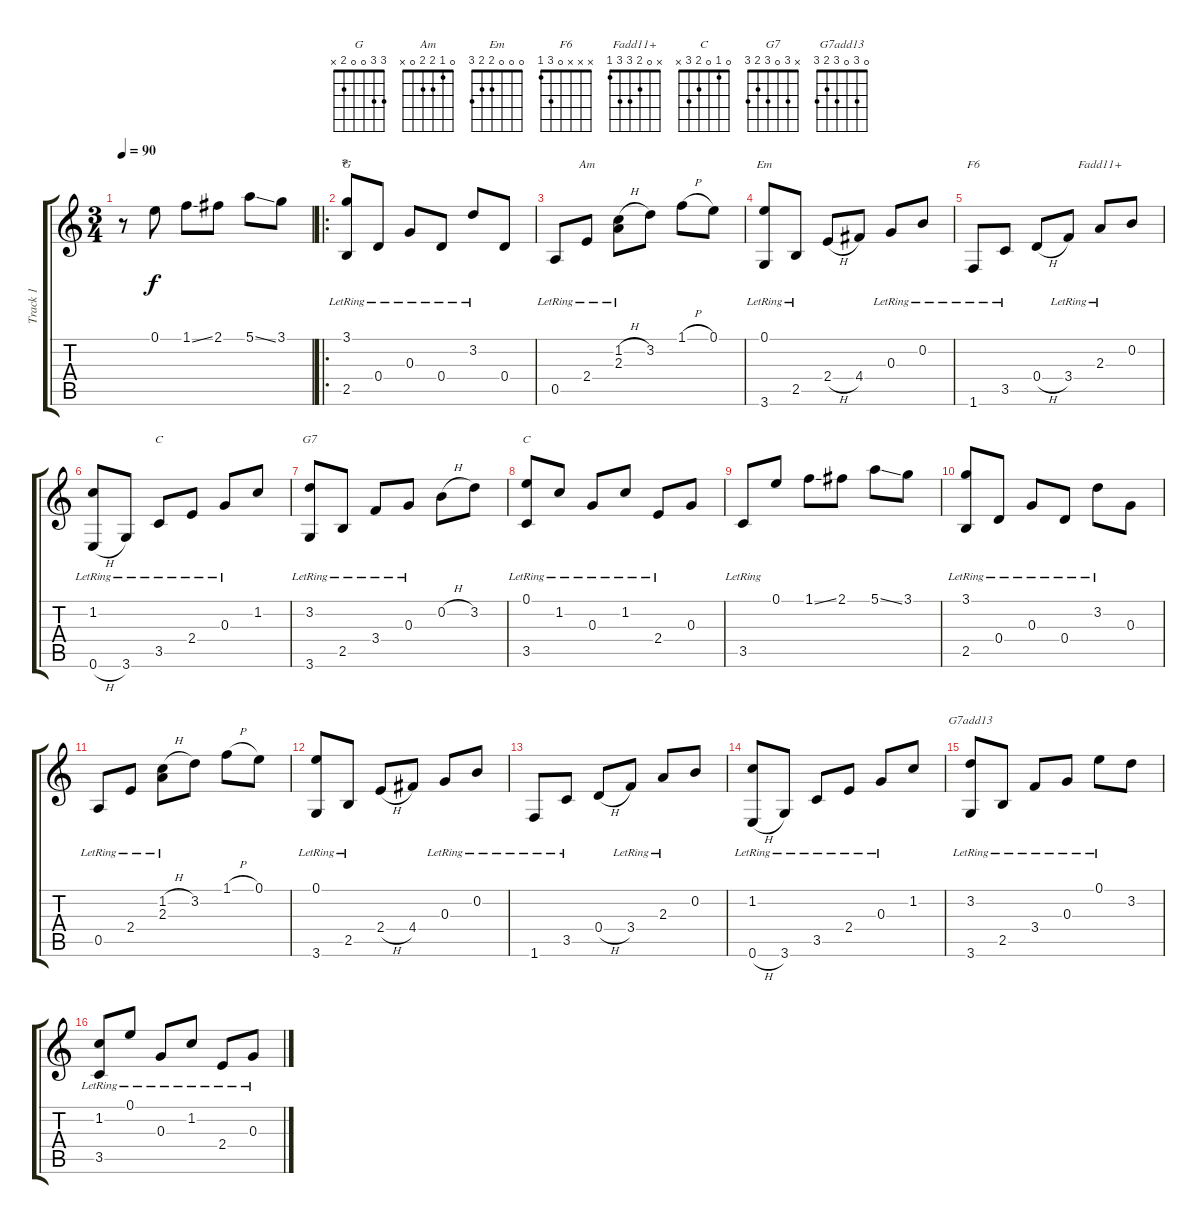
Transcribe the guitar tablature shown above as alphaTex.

\track ("Track 1" "Track 1") {instrument acousticguitarnylon}
\staff {score tabs}
\tuning (E4 B3 G3 D3 A2 E2) {hide}
\chord ("G" 3 3 0 0 2 x)
\chord ("Am" 0 1 2 2 0 x)
\chord ("Em" 0 0 0 2 2 3)
\chord ("F6" x x x 0 3 1)
\chord ("Fadd11+" x 0 2 3 3 1)
\chord ("C" x 1 0 2 3 3)
\chord ("G7" x 3 0 3 2 3)
\chord ("C" 0 1 0 2 3 x)
\chord ("G7add13" 0 3 0 3 2 3)
\ts (3 4)
\tempo 90
\clef g2
\ks c
r.8{dy f instrument acousticguitarnylon} 0.1.8 1.1{ss}.8 2.1.8 5.1{ss}.8 3.1.8 |
\ro
\section ("" "*")
(3.1{lr} 2.5{lr}).8{ch "G"} 0.4{lr}.8 0.3{lr}.8 0.4{lr}.8 3.2{lr}.8 0.4.8 |
0.5{lr}.8 2.4{lr}.8{ch "Am"} (1.2{h} 2.3{lr}).8 3.2.8 1.1{h}.8 0.1.8 |
(0.1{lr} 3.6{lr}).8{ch "Em"} 2.5{lr}.8 2.4{h}.8 4.4.8 0.3{lr}.8 0.2{lr}.8 |
1.6{lr}.8{ch "F6"} 3.5{lr}.8 0.4{h}.8 3.4{lr}.8 2.3{lr}.8{ch "Fadd11+"} 0.2.8 |
(1.2{lr} 0.6{h}).8 3.6{lr}.8 3.5{lr}.8{ch "C"} 2.4{lr}.8 0.3{lr}.8 1.2.8 |
(3.2{lr} 3.6{lr}).8{ch "G7"} 2.5{lr}.8 3.4{lr}.8 0.3{lr}.8 0.2{h}.8 3.2.8 |
(0.1{lr} 3.5{lr}).8{ch "C"} 1.2{lr}.8 0.3{lr}.8 1.2{lr}.8 2.4{lr}.8 0.3.8 |
3.5{lr}.8 0.1.8 1.1{ss}.8 2.1.8 5.1{ss}.8 3.1.8 |
(3.1{lr} 2.5{lr}).8 0.4{lr}.8 0.3{lr}.8 0.4{lr}.8 3.2{lr}.8 0.3.8 |
0.5{lr}.8 2.4{lr}.8 (1.2{h} 2.3{lr}).8 3.2.8 1.1{h}.8 0.1.8 |
(0.1{lr} 3.6{lr}).8 2.5{lr}.8 2.4{h}.8 4.4.8 0.3{lr}.8 0.2{lr}.8 |
1.6{lr}.8 3.5{lr}.8 0.4{h}.8 3.4{lr}.8 2.3{lr}.8 0.2.8 |
(1.2{lr} 0.6{h}).8 3.6{lr}.8 3.5{lr}.8 2.4{lr}.8 0.3{lr}.8 1.2.8 |
(3.2{lr} 3.6{lr}).8{ch "G7add13"} 2.5{lr}.8 3.4{lr}.8 0.3{lr}.8 0.1{lr}.8 3.2.8 |
(1.2{lr} 3.5{lr}).8 0.1{lr}.8 0.3{lr}.8 1.2{lr}.8 2.4{lr}.8 0.3{lr}.8
